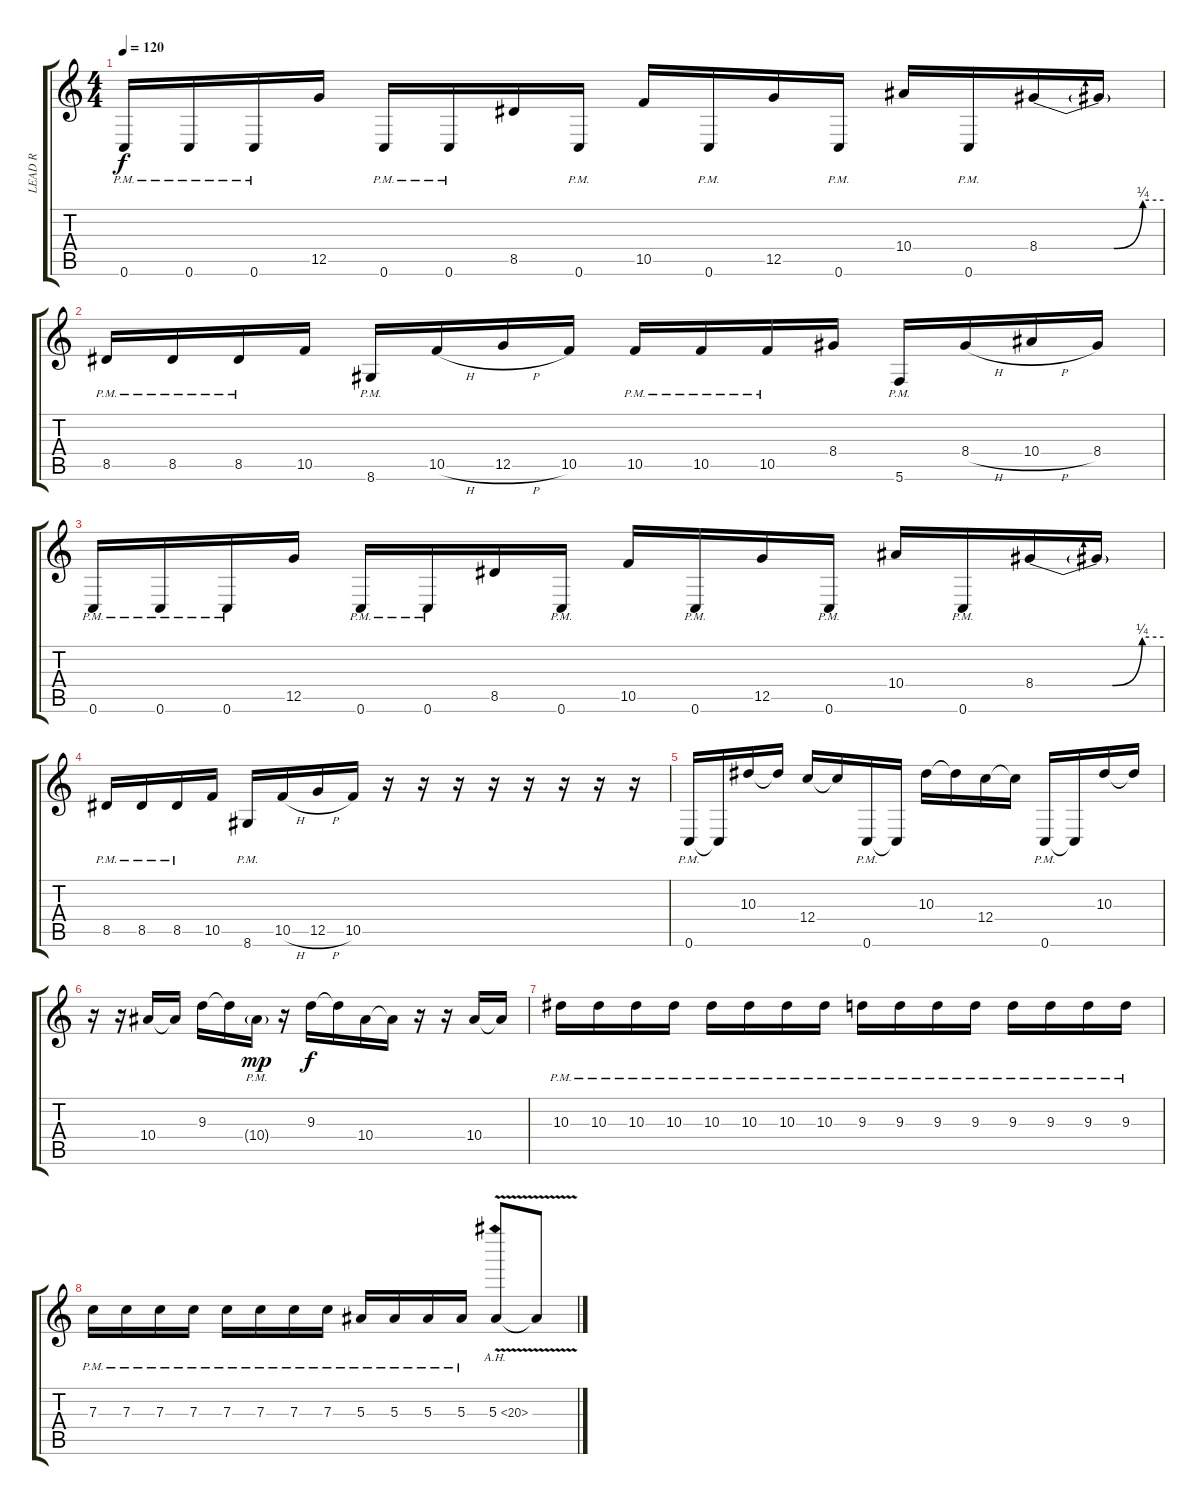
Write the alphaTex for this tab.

\track ("LEAD R" "LEAD R") {instrument overdrivenguitar}
\staff {score tabs}
\tuning (D4 A3 F3 C3 G2 C2) {hide}
\ts (4 4)
\tempo 120
\clef g2
\ks c
0.6{pm}.16{dy f} 0.6{pm}.16 0.6{pm}.16 12.5.16 0.6{pm}.16 0.6{pm}.16 8.5.16 0.6{pm}.16 10.5.16 0.6{pm}.16 12.5.16 0.6{pm}.16 10.4.16 0.6{pm}.16 8.4{be (custom 0 0 36 0 50 1 60 1)}.16 8.4{t}.16 |
8.5{pm}.16 8.5{pm}.16 8.5{pm}.16 10.5.16 8.6{pm}.16 10.5{h}.16 12.5{h}.16 10.5.16 10.5{pm}.16 10.5{pm}.16 10.5{pm}.16 8.4.16 5.6{pm}.16 8.4{h}.16 10.4{h}.16 8.4.16 |
0.6{pm}.16 0.6{pm}.16 0.6{pm}.16 12.5.16 0.6{pm}.16 0.6{pm}.16 8.5.16 0.6{pm}.16 10.5.16 0.6{pm}.16 12.5.16 0.6{pm}.16 10.4.16 0.6{pm}.16 8.4{be (custom 0 0 36 0 50 1 60 1)}.16 8.4{t}.16 |
8.5{pm}.16 8.5{pm}.16 8.5{pm}.16 10.5.16 8.6{pm}.16 10.5{h}.16 12.5{h}.16 10.5.16 r.16 r.16 r.16 r.16 r.16 r.16 r.16 r.16 |
0.6{pm}.16 0.6{t}.16 10.3.16 10.3{t}.16 12.4.16 12.4{t}.16 0.6{pm}.16 0.6{t}.16 10.3.16 10.3{t}.16 12.4.16 12.4{t}.16 0.6{pm}.16 0.6{t}.16 10.3.16 10.3{t}.16 |
r.16 r.16 10.4.16 10.4{t}.16 9.3.16 9.3{t}.16 10.4{g pm}.16{dy mp} r.16 9.3.16{dy f} 9.3{t}.16 10.4.16 10.4{t}.16 r.16 r.16 10.4.16 10.4{t}.16 |
10.3{pm}.16 10.3{pm}.16 10.3{pm}.16 10.3{pm}.16 10.3{pm}.16 10.3{pm}.16 10.3{pm}.16 10.3{pm}.16 9.3{pm}.16 9.3{pm}.16 9.3{pm}.16 9.3{pm}.16 9.3{pm}.16 9.3{pm}.16 9.3{pm}.16 9.3{pm}.16 |
7.3{pm}.16 7.3{pm}.16 7.3{pm}.16 7.3{pm}.16 7.3{pm}.16 7.3{pm}.16 7.3{pm}.16 7.3{pm}.16 5.3{pm}.16 5.3{pm}.16 5.3{pm}.16 5.3{pm}.16 5.3{ah 15 v}.8 5.3{t}.8
